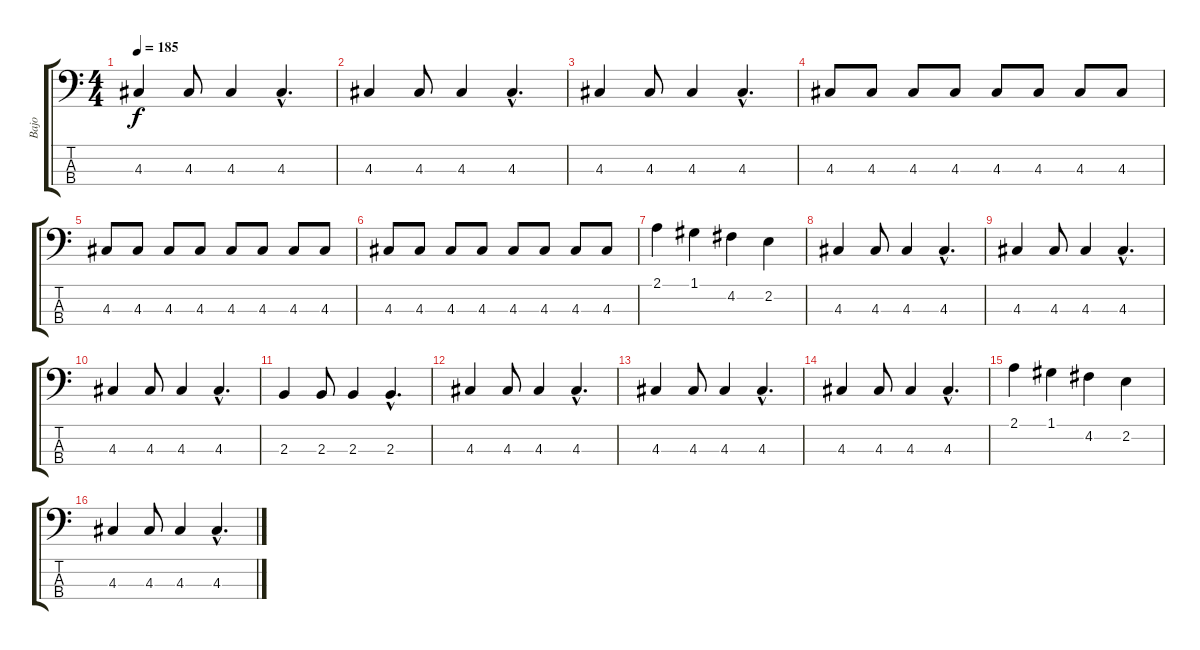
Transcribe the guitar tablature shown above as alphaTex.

\track ("Bajo" "Bajo") {instrument electricbasspick}
\staff {score tabs}
\tuning (G2 D2 A1 E1) {hide}
\ts (4 4)
\tempo 185
\clef f4
\ks c
4.3.4{dy f} 4.3.8 4.3.4 4.3{hac}.4{d} |
4.3.4 4.3.8 4.3.4 4.3{hac}.4{d} |
4.3.4 4.3.8 4.3.4 4.3{hac}.4{d} |
4.3.8 4.3.8 4.3.8 4.3.8 4.3.8 4.3.8 4.3.8 4.3.8 |
4.3.8 4.3.8 4.3.8 4.3.8 4.3.8 4.3.8 4.3.8 4.3.8 |
4.3.8 4.3.8 4.3.8 4.3.8 4.3.8 4.3.8 4.3.8 4.3.8 |
2.1.4 1.1.4 4.2.4 2.2.4 |
4.3.4 4.3.8 4.3.4 4.3{hac}.4{d} |
4.3.4 4.3.8 4.3.4 4.3{hac}.4{d} |
4.3.4 4.3.8 4.3.4 4.3{hac}.4{d} |
2.3.4 2.3.8 2.3.4 2.3{hac}.4{d} |
4.3.4 4.3.8 4.3.4 4.3{hac}.4{d} |
4.3.4 4.3.8 4.3.4 4.3{hac}.4{d} |
4.3.4 4.3.8 4.3.4 4.3{hac}.4{d} |
2.1.4 1.1.4 4.2.4 2.2.4 |
4.3.4 4.3.8 4.3.4 4.3{hac}.4{d}
